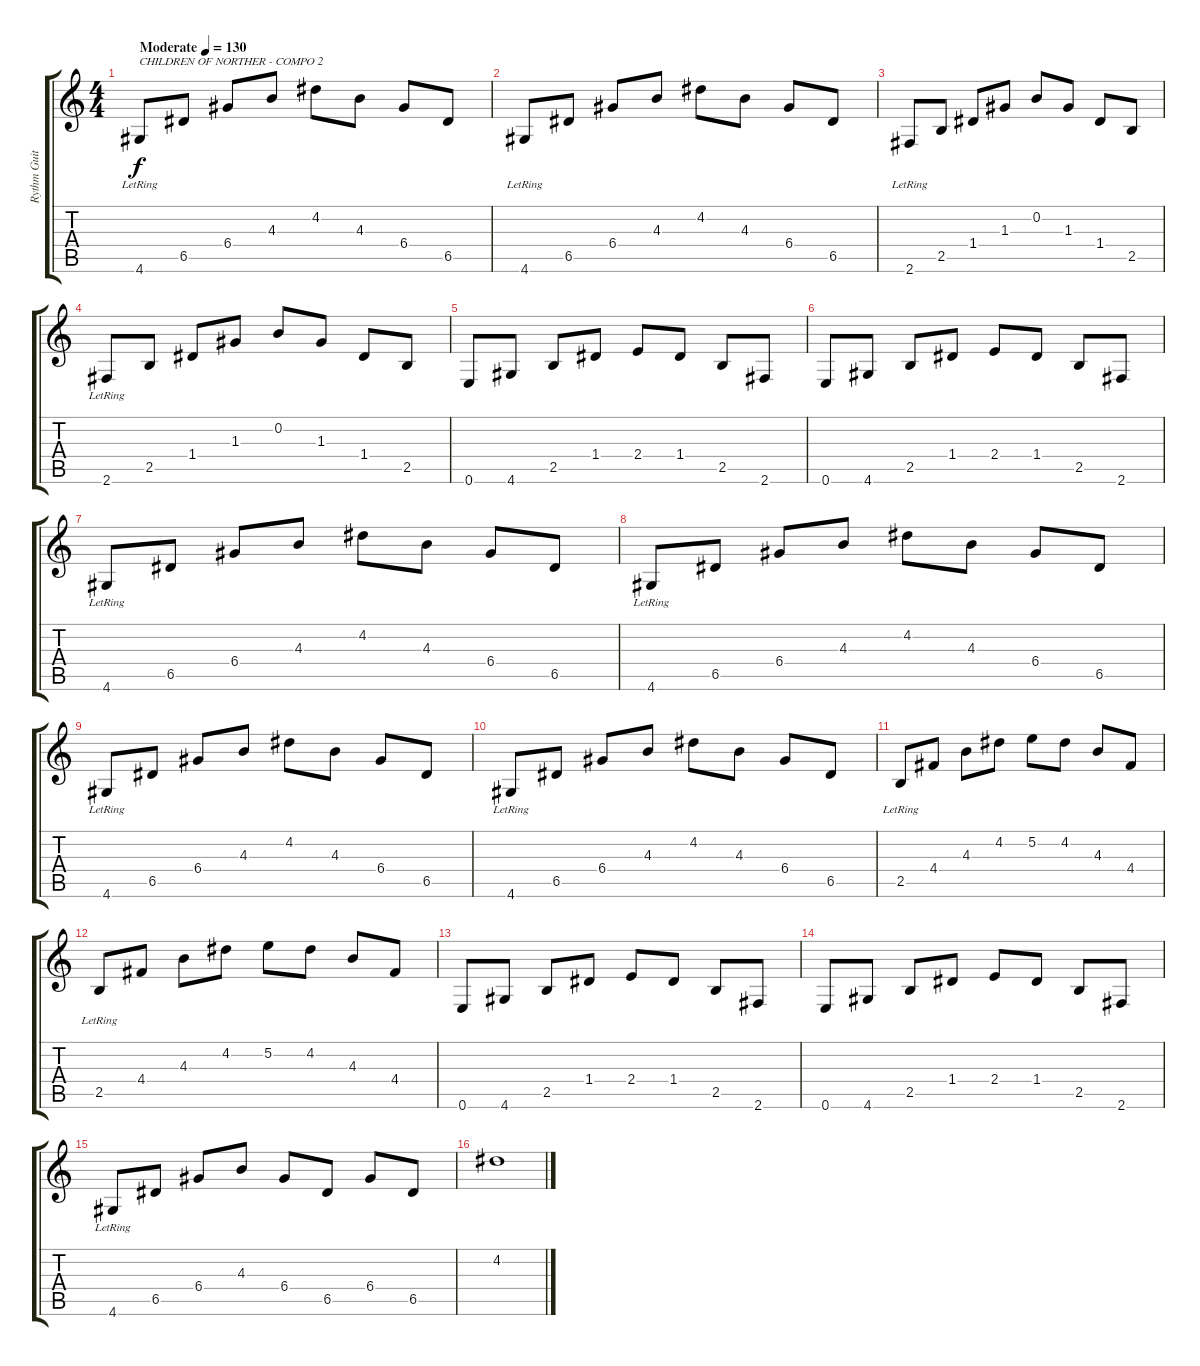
\track ("Rythm Guitar" "Rythm Guit") {instrument acousticguitarsteel}
\staff {score tabs}
\tuning (E4 B3 G3 D3 A2 E2) {hide}
\ts (4 4)
\tempo (130 "Moderate")
\clef g2
\ks c
4.6{lr}.8{txt "CHILDREN OF NORTHER - COMPO 2" dy f instrument acousticguitarsteel} 6.5.8 6.4.8 4.3.8 4.2.8 4.3.8 6.4.8 6.5.8 |
4.6{lr}.8 6.5.8 6.4.8 4.3.8 4.2.8 4.3.8 6.4.8 6.5.8 |
2.6{lr}.8 2.5.8 1.4.8 1.3.8 0.2.8 1.3.8 1.4.8 2.5.8 |
2.6{lr}.8 2.5.8 1.4.8 1.3.8 0.2.8 1.3.8 1.4.8 2.5.8 |
0.6.8 4.6.8 2.5.8 1.4.8 2.4.8 1.4.8 2.5.8 2.6.8 |
0.6.8 4.6.8 2.5.8 1.4.8 2.4.8 1.4.8 2.5.8 2.6.8 |
4.6{lr}.8 6.5.8 6.4.8 4.3.8 4.2.8 4.3.8 6.4.8 6.5.8 |
4.6{lr}.8 6.5.8 6.4.8 4.3.8 4.2.8 4.3.8 6.4.8 6.5.8 |
4.6{lr}.8 6.5.8 6.4.8 4.3.8 4.2.8 4.3.8 6.4.8 6.5.8 |
4.6{lr}.8 6.5.8 6.4.8 4.3.8 4.2.8 4.3.8 6.4.8 6.5.8 |
2.5{lr}.8 4.4.8 4.3.8 4.2.8 5.2.8 4.2.8 4.3.8 4.4.8 |
2.5{lr}.8 4.4.8 4.3.8 4.2.8 5.2.8 4.2.8 4.3.8 4.4.8 |
0.6.8 4.6.8 2.5.8 1.4.8 2.4.8 1.4.8 2.5.8 2.6.8 |
0.6.8 4.6.8 2.5.8 1.4.8 2.4.8 1.4.8 2.5.8 2.6.8 |
4.6{lr}.8 6.5.8 6.4.8 4.3.8 6.4.8 6.5.8 6.4.8 6.5.8 |
4.2.1
